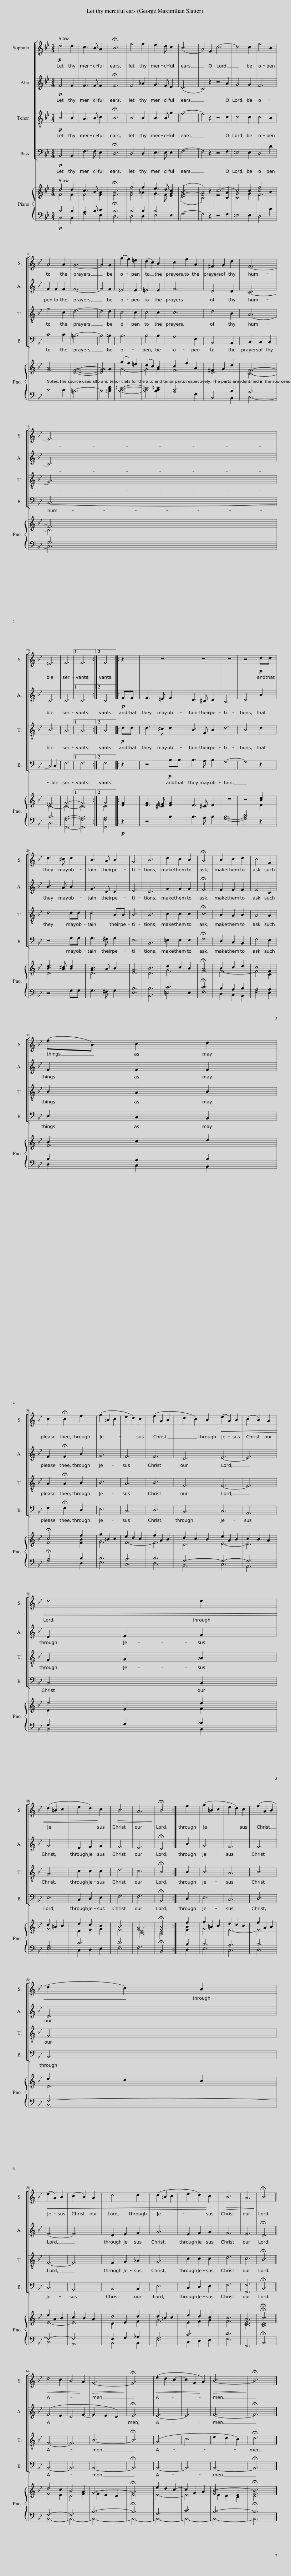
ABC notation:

X:1
%%score [ 1 2 3 4 ] { ( 5 6 9 ) | ( 7 8 ) }
L:1/8
M:3/4
I:linebreak $
K:Bb
V:1 treble
V:2 treble
V:3 treble-8 transpose=-12
V:4 bass
V:5 treble
V:6 treble
V:9 treble
V:7 bass
V:8 bass
V:1
!p! d4 d2 | c3 B A2 | !fermata!B6 | f4 f2 | e3 d c2 | %5
 (B6 | A4) F2 | c6- | c4 c2 | f4 B2 |$ %10
 A4 A2 | G6- | G4 G2 | (g2 f2) =e2 | (d2 c2) B2 | %15
 c2 f2 A2 | ^F2 G2 d2 | F6- |$ F6 |$ =E6 | %20
 F6 |1 F6 :|2 F4 |: z2 | z6 | %25
 z6 | z6 | z4!p! dd |$ d3 ^c d2 | B3 A B2 | %30
 G6 | B6 | d2 c2 B2 | !fermata!A6 | B2 c2 d2 | %35
 c4 F2 |$ (fB) c2 d2 |$ c2 !fermata!c2 f2 | (g2 =B2 c2 | e2 d2) c2 | %40
 (f2 A2 B2 | d2 c2) B2 |!<(! (e2 A2) B2 | (c2 B2) A2 |$ d4 d2 |$ %45
 (d2 =B2 c2 | e2 d2)!<)! c2 |!>(! B6 | A6!>)! | !fermata!B4 :| %50
 f2 | (g2 =B2 c2 | e2 d2) c2 | (f2 A2 B2 |$ d2 c2) B2 |$ %55
!<(! (e2 A2) B2 | (c2 B2) A2 | d4 d2 | (d2 =B2 c2 | e2 d2)!<)! c2 | %60
!>(! B6 | A6!>)! | !fermata!B6 ||$!<(! d4 c2 | B4!<)! A2 | %65
!>(! G6-!>)! | !fermata!G6 |!<(! (e2 d2 c2- | c2 G2!<)! A2) |!>(! B6-!>)! | %70
 !fermata!B6 |] %71
V:2
!p! F4 F2 | F3 F F2 | !fermata!F6 | F4 _A2 | G3 F E2 | %5
 (D6 | C4) z2 | z4 A2 | G4 G2 | F6 |$ %10
 F2 F2 F2 | F6- | F4 F2 | =E4 E2 | =E4 E2 | %15
 F6 | D4 D2 | C6- |$ C6 |$ C6 | %20
 C6 |1 C6 :|2 C4 |:!p! FF | F3 =E F2 | %25
 D3 ^C D2 | B,6 | D4 B2 |$ B3 A B2 | G3 D D2 | %30
 E6 | D6 | G2 G2 G2 | !fermata!F6 | F2 F2 F2 | %35
 F4 C2 |$ F2 F2 F2 |$ F2 !fermata!F2 B2 | G6 | F6 | %40
 F6 | D6 | E6- | E6 |$ D2 E2 F2 |$ %45
 G6 | E2 F2 G2 | F6 | E6 | !fermata!D4 :| %50
 B2 | G6 | F6 | F6 |$ D6 |$ %55
 E6- | E6 | D2 E2 F2 | G6 | E2 F2 G2 | %60
 F6 | E6 | !fermata!D6 ||$ (F4 E2 | D4 F2- | %65
 F2 E2 D2) | !fermata!E6 | E6- | E6 | F6- | %70
 !fermata!F6 |] %71
V:3
!p! B4 B2 | A3 B c2 | !fermata!B6 | B4 B2 | B3 B g2 | %5
 f6- | f4 z2 | z4 c2 | c4 c2 | c4 B2 |$ %10
 f4 c2 | d6- | d4 d2 | c4 c2 | c4 c2 | %15
 c6 | d4 B2 | (A6 |$ G6) |$ B6 | %20
 A6 |1 A6 :|2 A4 |:!p! dd | d3 ^c d2 | %25
 B3 F B2 | d6 | B4 d2 |$ d4 dd | d4 BB | %30
 B6 | B6 | c2 c2 c2 | !fermata!c6 | B2 A2 B2 | %35
 A4 A2 |$ B2 A2 B2 |$ A2 !fermata!A2 B2 | B6 | A6 | %40
 B6 | F6 | F6- | F6 |$ F2 G2 _A2 |$ %45
 G6 | c2 c2 c2 | d6 | c6 | !fermata!B4 :| %50
 B2 | B6 | A6 | B6 |$ F6 |$ %55
 F6- | F6 | F2 G2 _A2 | G6 | c2 c2 c2 | %60
 d6 | c6 | !fermata!B6 ||$ F6- | F6 | %65
 B6- | !fermata!B6 | (G6 | c6 | e2 d2 c2) | %70
 !fermata!d6 |] %71
V:4
!p! B,,4 B,,2 | F,3 F, E,2 | !fermata!D,6 | D,4 D,2 | E,3 E, E,2 | %5
 F,6- | F,4 z2 | z4 F,2 | =E,4 E,2 | D,4 D2 |$ %10
 C4 C2 | =B,6- | B,4 =B,2 | B,6 | B,4 B,2 | %15
 A,4 F,2 | B,,4 B,,2 | C,2 C,2 C,2 |$ C,6- |$ C,4 C,2 | %20
 F,6 |1 F,6 :|2 F,4 |: z2 | z4!p! B,B, | %25
 B,3 A, B,2 | G,6- | G,4 z2 |$ z4 G,G, | G,3 ^F, G,2 | %30
 E,6 | B,,6 | =E,2 E,2 E,2 | !fermata!F,6 | D,2 C,2 B,,2 | %35
 F,4 E,2 |$ D,2 C,2 B,,2 |$ F,2 !fermata!F,2 D,2 | E,6 | C,6 | %40
 D,6 | B,,6 | C,6 | A,,6 |$ B,,4 B,,2 |$ %45
 E,6 | C,2 D,2 E,2 | F,6 | F,6 | !fermata!B,,4 :| %50
 D,2 | E,6 | C,6 | D,6 |$ B,,6 |$ %55
 C,6 | A,,6 | B,,4 B,,2 | E,6 | C,2 D,2 E,2 | %60
 F,6 | [F,,F,]6 | !fermata!B,,6 ||$ B,,6- | B,,6 | %65
 B,,6- | !fermata!B,,6 | B,,6- | B,,6 | B,,6- | %70
 !fermata!B,,6 |] %71
V:5
 d4 d2 | c3 B A2 | !fermata!B6 | f4 f2 | e3 d [Gc]2 | %5
 ([F-B]6 | [FA]4) z2 | c6- | c4 c2 | [cf]4 B2 |$ %10
 [FA]6 | [DFG]6- | [DFG]4 G2 | (g2 f2) =e2 | (d2 c2) B2 | %15
 c2 f2 A2 | ^F2 G2 d2 | F6- |$ F6 |$ =E6 | %20
 F6- |1 F6 :|2 F4 |: [DF]2 | [DF]3 [^C=E] [DF]2 | %25
 D3 ^C D2 | z6 | z4 [Bd]2 |$ [Bd]3 [A^c] [Bd]2 | [GB]3 A B2 | %30
 G6 | B6 | d2 c2 B2 | !fermata!A6 | B2 c2 d2 | %35
 c4 F2 |$ B2 c2 d2 |$ !fermata!c4 f2 | g2 =B2 c2 | e2 d2 c2 | %40
 f2 A2 B2 | d2 c2 B2 | e2 A2 B2 | c2 B2 A2 |$ d4 d2 |$ %45
 d2 =B2 c2 | e2 d2 c2 | B6 | [FA]6 | !fermata![FB]4 :| %50
 f2 | g2 =B2 c2 | e2 d2 c2 | f2 A2 B2 |$ d2 c2 B2 |$ %55
 e2 A2 B2 | c2 B2 A2 | d4 d2 | d2 =B2 c2 | e2 d2 c2 | %60
 B6 | A6 | !fermata!B6 ||$ d4 c2 | B4 A2 | %65
 G6- | !fermata!G6 | e2 d2 c2- | c2 G2 A2 | B6- | %70
 !fermata![FB]6 |] %71
V:6
 F4 F2 | F4 F2 | F6 | [FB]4 _A2 | G3 F E2 | %5
 (D6 | C4) x2 | z4 [CA]2 | [CG]4 G2 | F6 |$ %10
 x6 | x6 | x6 | G6- | G4 G2 | %15
 F6 | D6 | C6- |$ C6 |$ C6- | %20
 C6- |1 C6 :|2 C4 |: x2 | x6 | %25
 x6 | x6 | x4 D2 |$ D6 | D6 | %30
 E6 | D6 | G6 | F6 | F6- | %35
 F4 C2 |$ F6 |$ F4 [FB]2 | G6 | F6- | %40
 F6 | D6 | E6- | E6 |$ D2 E2 F2 |$ %45
 G6 | E2 F2 G2 | F6 | [CE]6 | [B,D]4 :| %50
 [FB]2 | G6 | F6- | F6 |$ D6 |$ %55
 E6- | E6 | D2 E2 F2 | G6 | E2 F2 G2 | %60
 F6 | [CE]6 | !fermata![B,D]6 ||$ F4 E2 | D4 F2 | %65
 F2 E2 D2 | E6 | E6- | E6 | E2 D2 C2 | %70
 D6 |] %71
V:7
!p! B,4 B,2 | A,3 B, C2 | B,6 | B,4 B,2 | B,4 E,2 | %5
 F,6- | F,4 z2 | z4 F,2 | =E,4 E,2 | D,4 D2 |$ %10
 C4 C2 | =B,6- | B,4 [=B,DF]2 | [B,C=E]6- | [B,CE]4 [B,C=E]2 | %15
 C6 | B,,4 B,2 | A,6 |$ G,6 |$ B,6 | %20
 [F,,F,A,]6- |1 [F,,F,A,]6 :|2 [F,,F,A,]4 |:!p! z2 | z4 B,2 | %25
 B,3 A, B,2 | [G,B,]6- | D4 z2 |$ z4 G,G, | G,3 ^F, G,2 | %30
 [E,B,]6 | [B,,B,]6 | C6 | C6 | B,2 A,2 B,2 | %35
 A,4 A,2 |$ B,2 A,2 B,2 |$ A,4 B,2 | B,6 | A,6 | %40
 B,6 | F,6- | F,6- | F,6 |$ F,2 G,2 _A,2 |$ %45
 G,6 | C6 | D6 | F,6 | !fermata!B,,4 :| %50
 B,2 | B,6 | A,6 | B,6 |$ F,6- |$ %55
 F,6- | F,6 | F,2 G,2 _A,2 | G,6 | C6 | %60
 D6 | F,,6 | !fermata!B,,6 ||$ F,6- | F,6 | %65
 B,6- | B,6 | G,6 | C6 | B,6- | %70
 B,6 |] %71
V:8
 B,,4 B,,2 | F,4 E,2 | !fermata!D,6 | D,4 D,2 | E,4 x2 | %5
 x6 | x6 | x6 | x6 | x6 |$ %10
 x6 | x6 | x6 | x6 | x6 | %15
 A,4 F,2 | x4 B,,2 | C,6- |$ C,6 |$ C,6 | %20
 x6 |1 x6 :|2 x4 |: x2 | x6 | %25
 x6 | x6 | [G,B,]4 x2 |$ x6 | x6 | %30
 x6 | x6 | =E,4 E,2 | !fermata!F,6 | D,2 C,2 B,,2 | %35
 F,4 E,2 |$ D,2 C,2 B,,2 |$ !fermata!F,4 D,2 | E,6 | C,6 | %40
 D,6 | B,,6 | C,6 | A,,6 |$ B,,4 B,,2 |$ %45
 E,6 | C,2 D,2 E,2 | F,6 | x6 | x4 :| %50
 D,2 | E,6 | C,6 | D,6 |$ B,,6 |$ %55
 C,6 | A,,6 | B,,4 B,,2 | E,6 | C,2 D,2 E,2 | %60
 F,6 | x6 | x6 ||$ B,,6- | B,,6- | %65
 B,,6- | !fermata!B,,6- | B,,6- | B,,6- | B,,6- | %70
 !fermata!B,,6 |] %71
V:9
 x6 | x6 | x6 | x6 | x6 | %5
 x6 | x6 | x6 | x6 | x6 |$ %10
 x6 | x6 | x6 | x6 | x6 | %15
 x6 | x6 | x6 |$ x6 |$ x6 | %20
 x6 |1 x6 :|2 x4 |: x2 | x6 | %25
 x6 | x6 | x6 |$ x6 | x6 | %30
 x6 | x6 | x6 | x6 | x6 | %35
 x6 |$ x6 |$ x6 | x6 | x6 | %40
 x6 | x6 | x6 | x6 |$ x6 |$ %45
 x6 | x6 | x6 | x6 | x4 :| %50
 x2 | x6 | x6 | x6 |$ x6 |$ %55
 x6 | x6 | x6 | x6 | x6 | %60
 x6 | x6 | x6 ||$ x6 | x6 | %65
 x6 | x6 | x6 | x6 | F4 E2 | %70
 x6 |] %71
